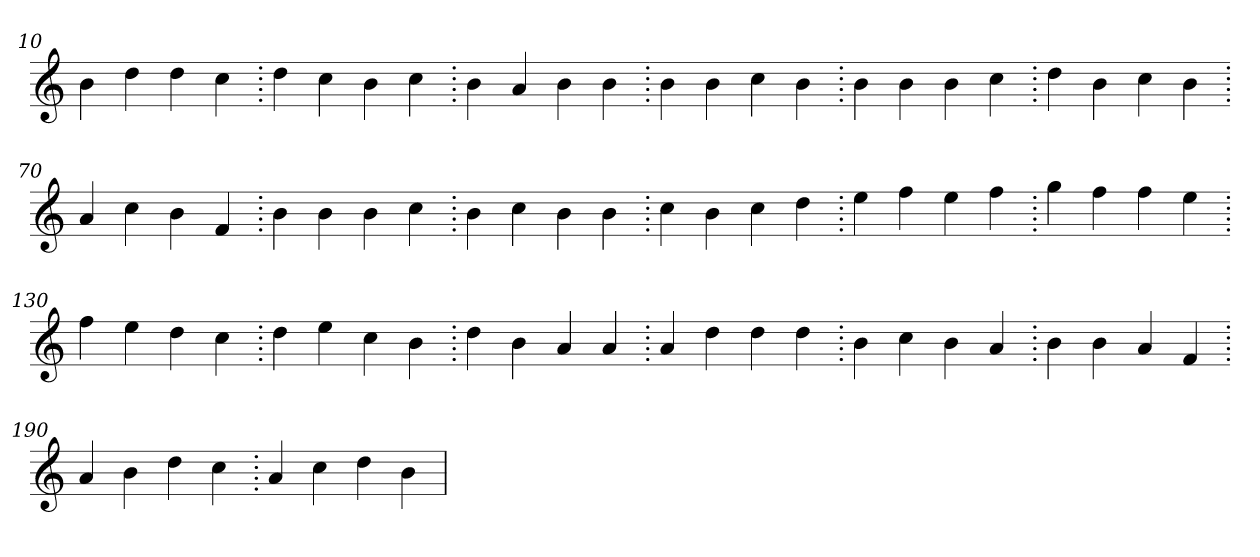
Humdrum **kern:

**kern
*part1
*staff1
*clefG2
=10.
4b
4dd
4dd
4cc
=20.
4dd
4cc
4b
4cc
=30.
4b
4a
4b
4b
=40.
4b
4b
4cc
4b
=50.
4b
4b
4b
4cc
=60.
4dd
4b
4cc
4b
=70.
4a
4cc
4b
4f
=80.
4b
4b
4b
4cc
=90.
4b
4cc
4b
4b
=100.
4cc
4b
4cc
4dd
=110.
4ee
4ff
4ee
4ff
=120.
4gg
4ff
4ff
4ee
=130.
4ff
4ee
4dd
4cc
=140.
4dd
4ee
4cc
4b
=150.
4dd
4b
4a
4a
=160.
4a
4dd
4dd
4dd
=170.
4b
4cc
4b
4a
=180.
4b
4b
4a
4f
=190.
4a
4b
4dd
4cc
=200.
4a
4cc
4dd
4b
=
*-
